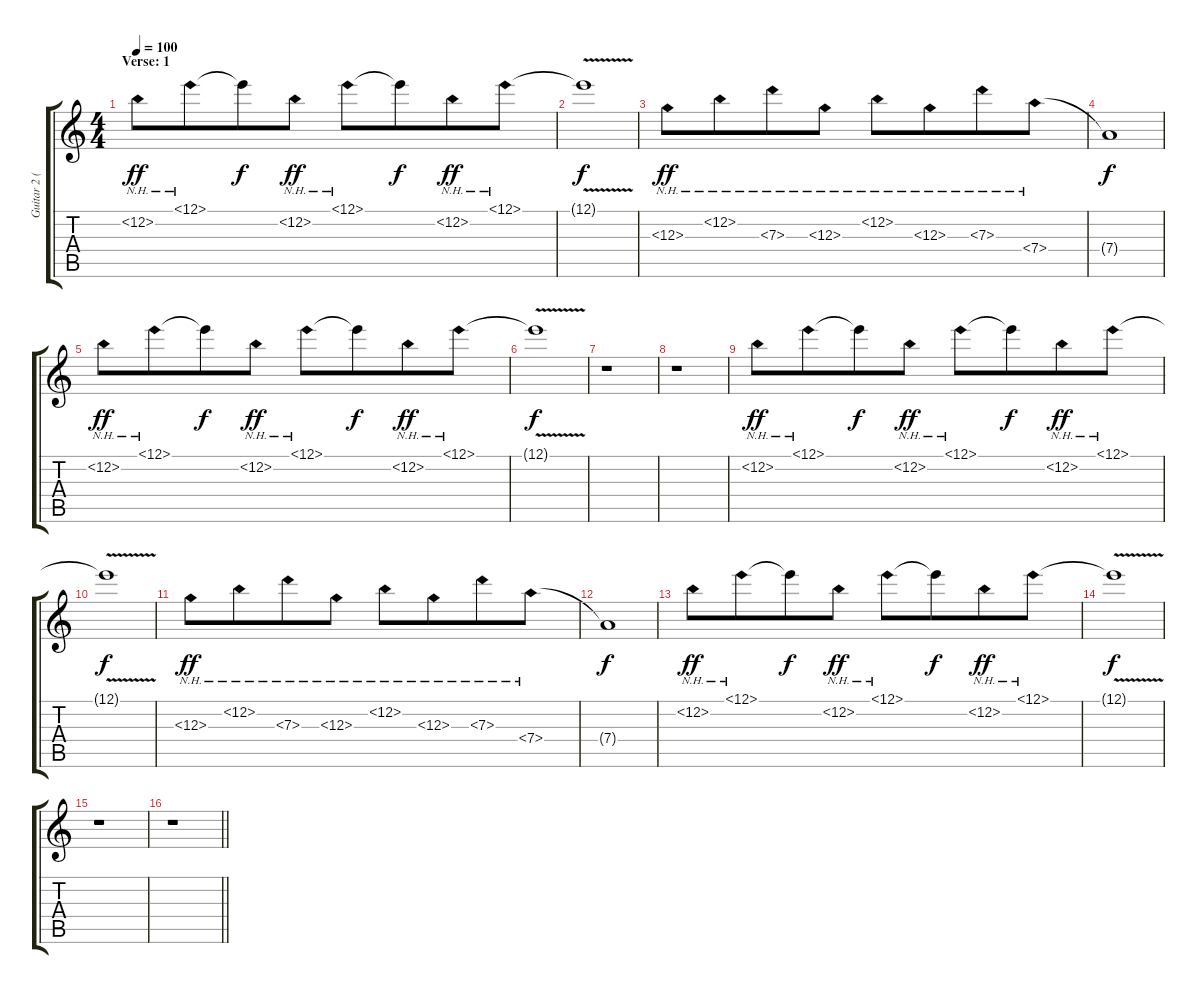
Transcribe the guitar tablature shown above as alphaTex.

\track ("Guitar 2 (Solo)" "Guitar 2 (") {instrument acousticguitarsteel}
\staff {score tabs}
\tuning (E4 B3 G3 D3 A2 E2) {hide}
\ts (4 4)
\section ("" "Verse: 1")
\tempo 100
\clef g2
\ks c
12.2{nh}.8{dy ff} 12.1{nh}.8{beam merge} 12.1{t}.8{dy f} 12.2{nh}.8{dy ff} 12.1{nh}.8 12.1{t}.8{dy f beam merge} 12.2{nh}.8{dy ff} 12.1{nh}.8 |
12.1{v t}.1{dy f} |
12.3{nh}.8{dy ff} 12.2{nh}.8{beam merge} 7.3{nh}.8 12.3{nh}.8 12.2{nh}.8 12.3{nh}.8{beam merge} 7.3{nh}.8 7.4{nh}.8 |
7.4{t}.1{dy f} |
12.2{nh}.8{dy ff} 12.1{nh}.8{beam merge} 12.1{t}.8{dy f} 12.2{nh}.8{dy ff} 12.1{nh}.8 12.1{t}.8{dy f beam merge} 12.2{nh}.8{dy ff} 12.1{nh}.8 |
12.1{v t}.1{dy f} |
r.1 |
r.1 |
12.2{nh}.8{dy ff} 12.1{nh}.8{beam merge} 12.1{t}.8{dy f} 12.2{nh}.8{dy ff} 12.1{nh}.8 12.1{t}.8{dy f beam merge} 12.2{nh}.8{dy ff} 12.1{nh}.8 |
12.1{v t}.1{dy f} |
12.3{nh}.8{dy ff} 12.2{nh}.8{beam merge} 7.3{nh}.8 12.3{nh}.8 12.2{nh}.8 12.3{nh}.8{beam merge} 7.3{nh}.8 7.4{nh}.8 |
7.4{t}.1{dy f} |
12.2{nh}.8{dy ff} 12.1{nh}.8{beam merge} 12.1{t}.8{dy f} 12.2{nh}.8{dy ff} 12.1{nh}.8 12.1{t}.8{dy f beam merge} 12.2{nh}.8{dy ff} 12.1{nh}.8 |
12.1{v t}.1{dy f} |
r.1 |
\barLineRight lightlight
r.1
